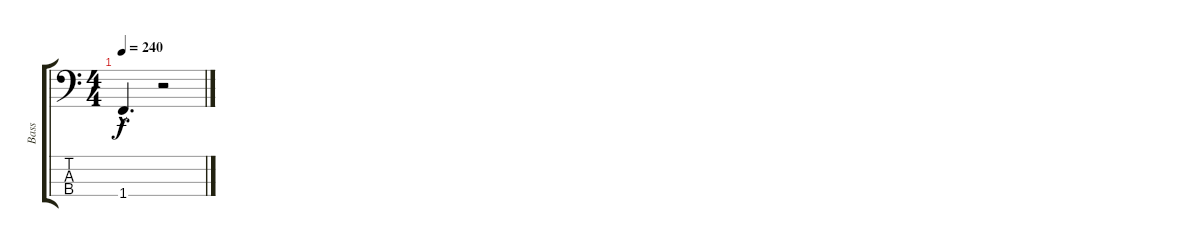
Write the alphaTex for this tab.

\track ("Bass" "Bass") {instrument electricbasspick}
\staff {score tabs}
\tuning (G2 D2 A1 E1) {hide}
\ts (4 4)
\tempo 240
\clef f4
\ks c
1.4{hac}.4{d dy f} r.2
